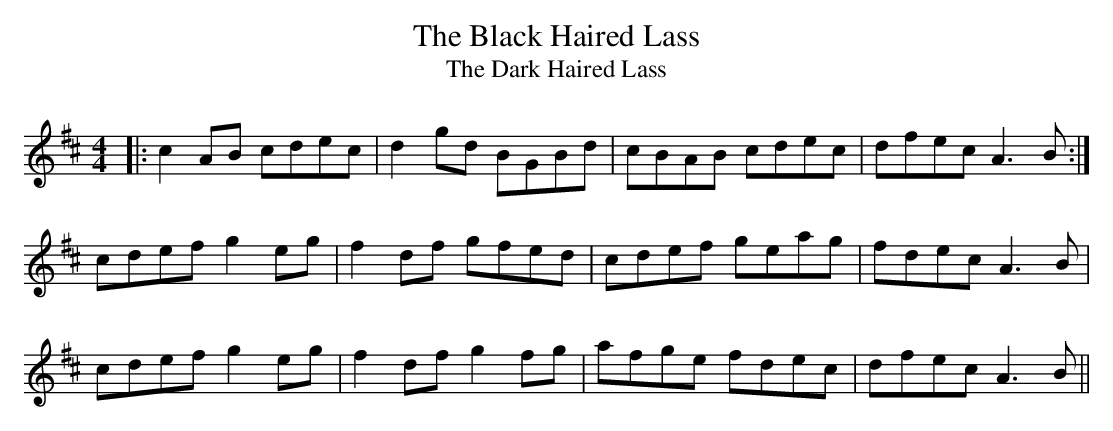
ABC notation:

X:1
T:The Black Haired Lass
T:The Dark Haired Lass
M:4/4
L:1/8
K:Amix
|:c2AB cdec|d2gd BGBd|cBAB cdec|dfec A3B:|
cdef g2eg|f2df gfed|cdef geag|fdec A3B|
cdef g2eg|f2df g2fg|afge fdec|dfec A3B||
